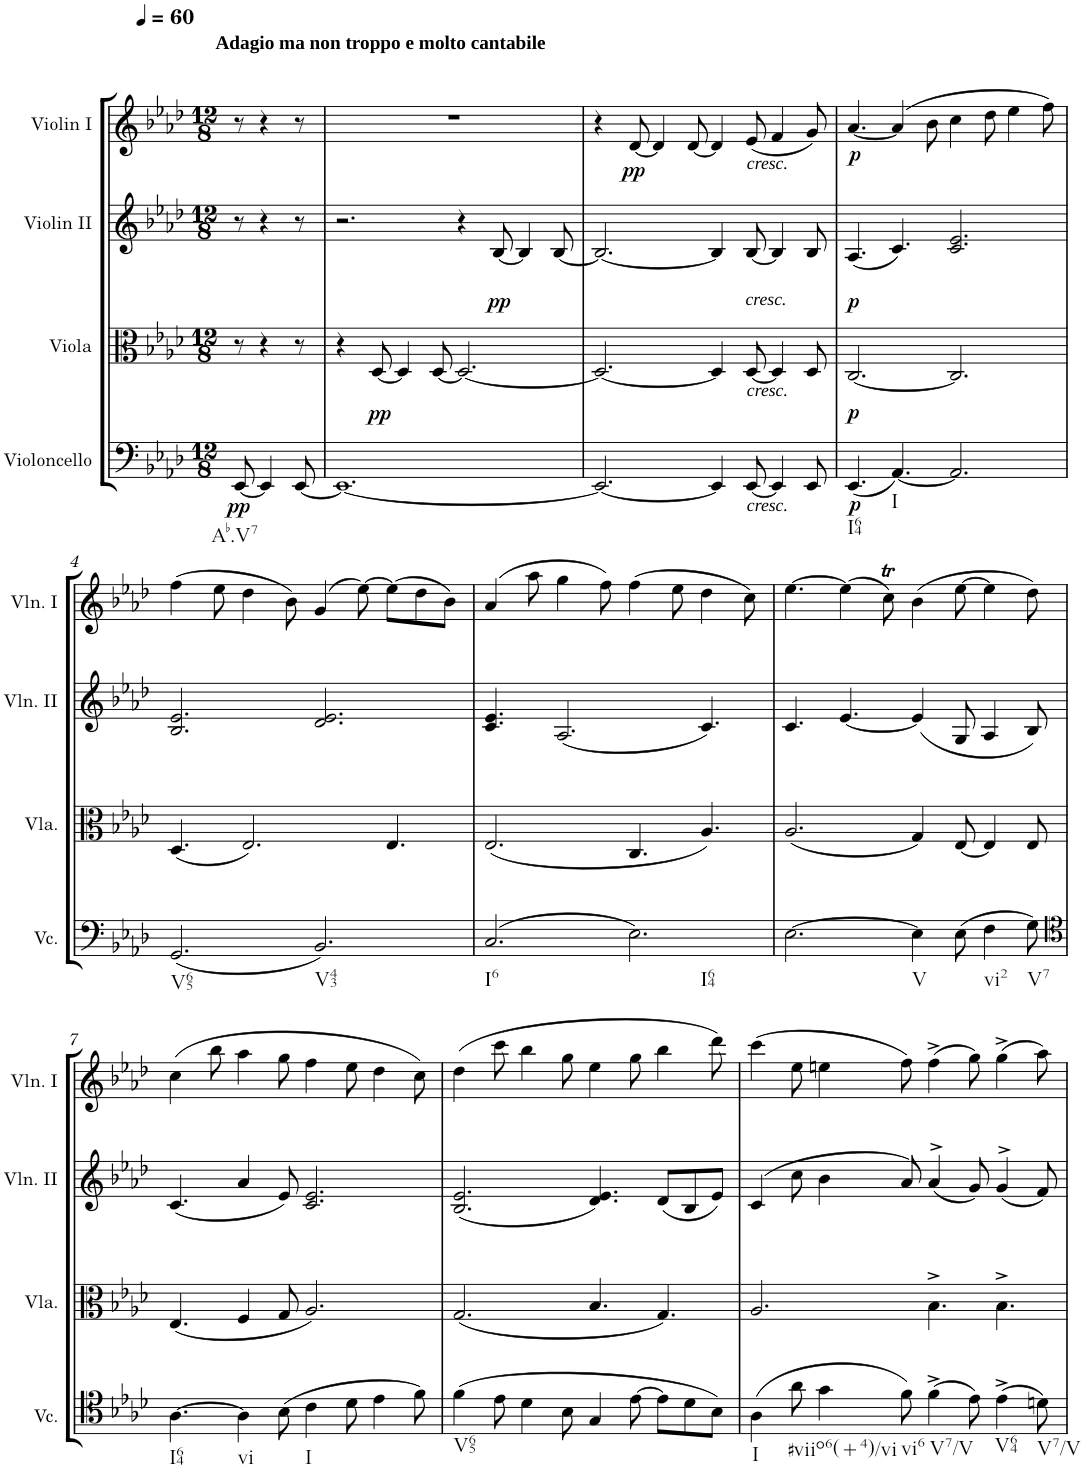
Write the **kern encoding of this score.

**kern	**dynam	**kern	**dynam	**kern	**kern	**dynam
*part4	*part4	*part3	*part3	*part2	*part1	*part1
*staff4	*staff4	*staff3	*staff3	*staff2	*staff1	*staff1
*I"Violoncello	*	*I"Viola	*	*I"Violin II	*I"Violin I	*
*I'Vc.	*	*I'Vla.	*	*I'Vln. II	*I'Vln. I	*
*clefF4	*	*clefC3	*	*clefG2	*clefG2	*
*k[b-e-a-d-]	*	*k[b-e-a-d-]	*	*k[b-e-a-d-]	*k[b-e-a-d-]	*
*A-:	*	*A-:	*	*A-:	*A-:	*
*M12/8	*	*M12/8	*	*M12/8	*M12/8	*
*MM60	*	*MM60	*	*MM60	*MM60	*
=	=	=	=	=	=	=
!	!	!	!	!	!LO:TX:a:B:t=Adagio ma non troppo e molto cantabile	!
!LO:TX:b:t=Ab.V7	!	!	!	!	!	!
!	!LO:DY:b	!	!	!	!	!
[8EE-/	pp	8r	.	8r	8r	.
4EE-/]	.	4r	.	4r	4r	.
[8EE-/	.	8r	.	8r	8r	.
=1	=1	=1	=1	=1	=1	=1
!	!LO:DY:a	!	!	!	!	!
1.EE-_	pp	4r	.	2.r	1.r	.
.	.	[8D-/	.	.	.	.
.	.	4D-/]	.	.	.	.
.	.	[8D-/	.	.	.	.
!	!	!	!LO:DY:a	!	!	!
.	.	2.D-/_	pp	4r	.	.
.	.	.	.	[8B-/	.	.
.	.	.	.	4B-/]	.	.
.	.	.	.	[8B-/	.	.
=2	=2	=2	=2	=2	=2	=2
2.EE-/_	.	2.D-/_	.	2.B-/_	4r	.
!	!	!	!	!	!	!LO:DY:b
.	.	.	.	.	[8d-/	pp
.	.	.	.	.	4d-/]	.
.	.	.	.	.	[8d-/	.
4EE-/]	.	4D-/]	.	4B-/]	4d-/]	.
!	!	!	!	!	!LO:TX:b:i:t=cresc.	!
!	!	!LO:TX:b:i:t=cresc.	!	!	!	!
!	!	!LO:TX:a:i:t=cresc.	!	!	!	!
!LO:TX:b:i:t=cresc.	!	!	!	!	!	!
[8EE-/	.	[8D-/	.	[8B-/	(8e-/	.
4EE-/]	.	4D-/]	.	4B-/]	4f/	.
8EE-/	.	8D-/	.	8B-/	8g/)	.
=3	=3	=3	=3	=3	=3	=3
!LO:TX:b:t=I64	!	!	!	!	!	!
!	!LO:DY:b	!	!	!	!	!
!	!LO:DY:n=1:a	!	!LO:DY:a	!	!	!LO:DY:b
(4.EE-/	p p	[2.C/	p	(4.A-/	[4.a-/	p
!LO:TX:b:t=I	!	!	!	!	!	!
[4.AA-/)	.	.	.	4.c/)	(4a-/]	.
.	.	.	.	.	8b-\	.
2.AA-/]	.	2.C/]	.	2.c/ 2.e-/	4cc\	.
.	.	.	.	.	8dd-\	.
.	.	.	.	.	4ee-\	.
.	.	.	.	.	8ff\)	.
!!LO:LB:g=z
=4	=4	=4	=4	=4	=4	=4
!LO:TX:b:t=V65	!	!	!	!	!	!
(2.GG/	.	(4.D-/	.	2.B-/ 2.e-/	(4ff\	.
.	.	.	.	.	8ee-\	.
.	.	2.E-/)	.	.	4dd-\	.
.	.	.	.	.	8b-\)	.
!LO:TX:b:t=V43	!	!	!	!	!	!
2.BB-/)	.	.	.	2.d-/ 2.e-/	(4g/	.
.	.	.	.	.	[8ee-\)	.
.	.	4.E-/	.	.	(8ee-\L]	.
.	.	.	.	.	8dd-\	.
.	.	.	.	.	8b-\J)	.
=5	=5	=5	=5	=5	=5	=5
!LO:TX:b:t=I6	!	!	!	!	!	!
(2.C/	.	(2.E-/	.	4.c/ 4.e-/	(4a-/	.
.	.	.	.	.	8aa-\	.
.	.	.	.	(2.A-/	4gg\	.
.	.	.	.	.	8ff\)	.
!LO:TX:b:t=I64	!	!	!	!	!	!
2.E-\)	.	4.C/	.	.	(4ff\	.
.	.	.	.	.	8ee-\	.
.	.	4.A-/)	.	4.c/)	4dd-\	.
.	.	.	.	.	8cc\)	.
=6	=6	=6	=6	=6	=6	=6
[2.E-\	.	(2.A-/	.	4.c/	[4.ee-\	.
.	.	.	.	[4.e-/	(4ee-\]	.
.	.	.	.	.	8cct\)	.
!LO:TX:b:t=V	!	!	!	!	!	!
4E-\]	.	4G/)	.	(4e-/]	(4b-\	.
(8E-\	.	[8E-/	.	8G/	[8ee-\	.
!LO:TX:b:t=vi2	!	!	!	!	!	!
4F\	.	4E-/]	.	4A-/	4ee-\]	.
!LO:TX:b:t=V7	!	!	!	!	!	!
8G\)	.	8E-/	.	8B-/)	8dd-\)	.
!!LO:LB:g=z
=7	=7	=7	=7	=7	=7	=7
*clefC4	*	*	*	*	*	*
!LO:TX:b:t=I64	!	!	!	!	!	!
[4.A-\	.	(4.E-/	.	(4.c/	(4cc\	.
.	.	.	.	.	8bb-\	.
!LO:TX:b:t=vi	!	!	!	!	!	!
4A-\]	.	4F/	.	4a-/	4aa-\	.
(8B-\	.	8G/	.	8e-/)	8gg\	.
!LO:TX:b:t=I	!	!	!	!	!	!
4c\	.	2.A-/)	.	2.c/ 2.e-/	4ff\	.
8d-\	.	.	.	.	8ee-\	.
4e-\	.	.	.	.	4dd-\	.
8f\)	.	.	.	.	8cc\)	.
=8	=8	=8	=8	=8	=8	=8
!LO:TX:b:t=V65	!	!	!	!	!	!
(4f\	.	(2.G/	.	(2.B-/ 2.e-/	(4dd-\	.
8e-\	.	.	.	.	8ccc\	.
4d-\	.	.	.	.	4bb-\	.
8B-\	.	.	.	.	8gg\	.
4G/	.	4.B-/	.	4.d-/ 4.e-/)	4ee-\	.
[8e-\	.	.	.	.	8gg\	.
8e-\L]	.	4.G/)	.	(8d-/L	4bb-\	.
8d-\	.	.	.	8B-/	.	.
8B-\J)	.	.	.	8e-/J)	8ddd-\)	.
=9	=9	=9	=9	=9	=9	=9
!LO:TX:b:t=I	!	!	!	!	!	!
(4A-\	.	2.A-/	.	(4c/	(4ccc\	.
8a-\	.	.	.	8cc\	8ee-\	.
!LO:TX:b:t=#viio6(+4)/vi	!	!	!	!	!	!
4g\	.	.	.	4b-\	4een\	.
!LO:TX:b:t=vi6	!	!	!	!	!	!
8f\)	.	.	.	8a-/)	8ff\)	.
!LO:TX:b:t=V7/V	!	!	!	!	!	!
(4f^\	.	4.B-^\	.	(4a-^>/	(4ff^\	.
8e-\)	.	.	.	8g/)	8gg\)	.
!LO:TX:b:t=V64	!	!	!	!	!	!
(4e-^\	.	4.B-^\	.	(4g^>/	(4gg^\	.
!LO:TX:b:t=V7/V	!	!	!	!	!	!
8dn\)	.	.	.	8f/)	8aa-\)	.
=	=	=	=	=	=	=
*-	*-	*-	*-	*-	*-	*-
